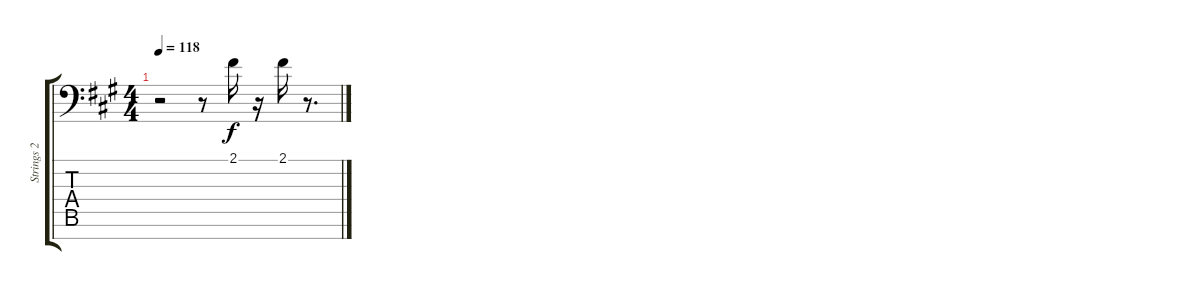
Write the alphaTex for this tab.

\track ("Strings 2" "Strings 2") {instrument tremolostrings}
\staff {score tabs}
\tuning (E4 B3 G3 D3 A2 E2 C-1) {hide}
\ts (4 4)
\tempo 118
\clef f4
\ks f#minor
r.2{dy f} r.8 2.1.16 r.16 2.1.16 r.8{d}
